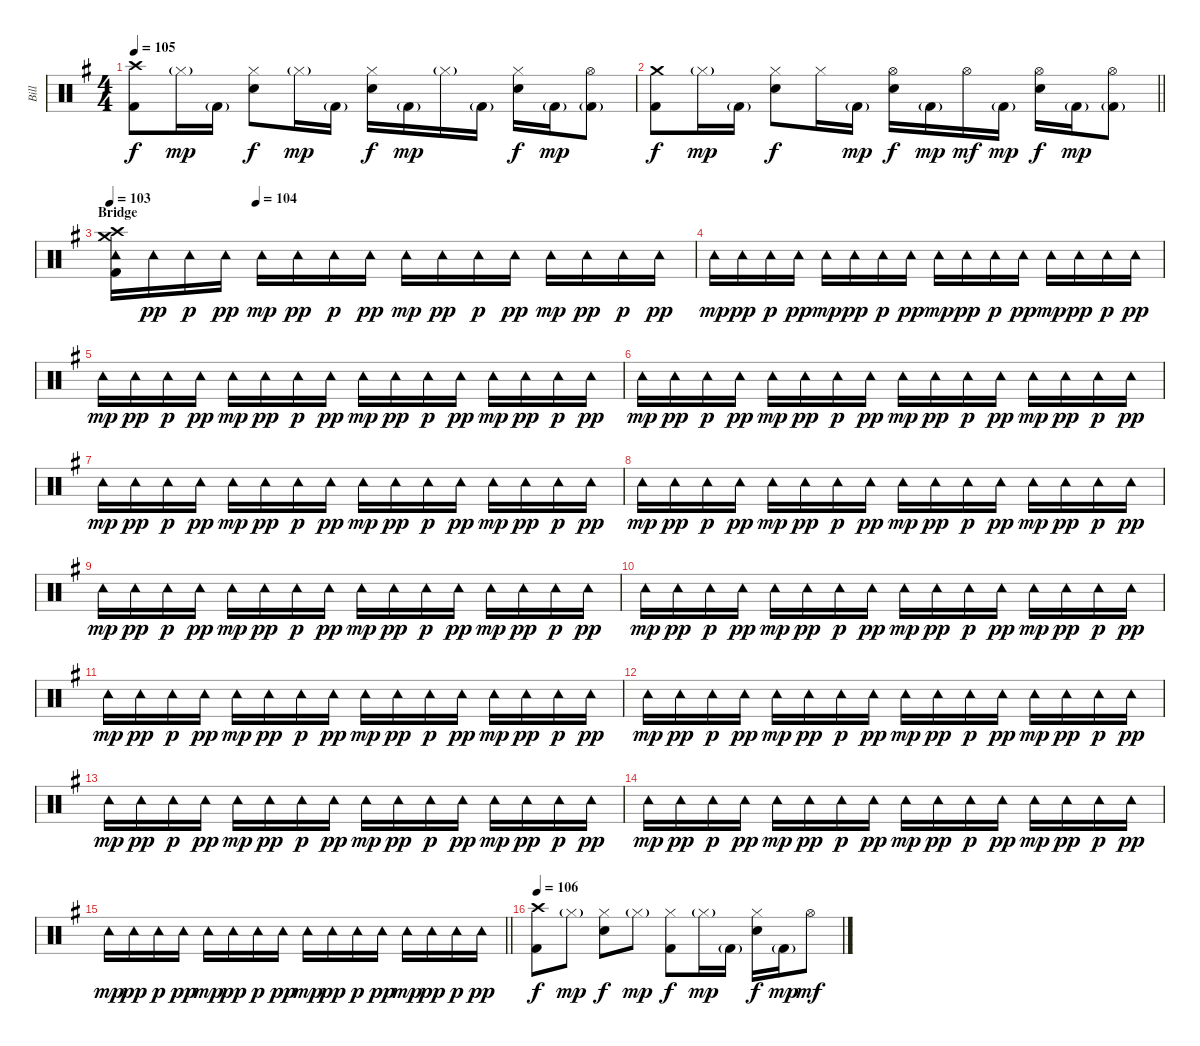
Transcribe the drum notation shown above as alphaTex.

\track ("Bill" "Bill") {instrument percussion}
\staff {score}
\articulation defaults
\ts (4 4)
\tempo 105
\clef neutral
\ks eminor
("Crash high (hit)" "Kick (hit) 2").8{dy f} "Hi-Hat (closed)"{g}.16{dy mp} "Kick (hit) 2"{g}.16 ("Hi-Hat (closed)" "Electric Snare (hit)").8{dy f} "Hi-Hat (closed)"{g}.16{dy mp} "Kick (hit) 2"{g}.16 ("Hi-Hat (closed)" "Electric Snare (hit)").16{dy f} "Kick (hit) 2"{g}.16{dy mp} "Hi-Hat (closed)"{g}.16 "Kick (hit) 2"{g}.16 ("Hi-Hat (closed)" "Electric Snare (hit)").16{dy f} "Kick (hit) 2"{g}.16{dy mp} ("Hi-Hat (open)" "Kick (hit) 2"{g}).8 |
\barLineRight lightlight
("Crash medium (hit)" "Kick (hit) 2").8{dy f} "Hi-Hat (closed)"{g}.16{dy mp} "Kick (hit) 2"{g}.16 ("Hi-Hat (closed)" "Electric Snare (hit)").8{dy f} "Hi-Hat (closed)".16 "Kick (hit) 2"{g}.16{dy mp} ("Hi-Hat (open)" "Electric Snare (hit)").16{dy f} "Kick (hit) 2"{g}.16{dy mp} "Hi-Hat (open)".16{dy mf} "Kick (hit) 2"{g}.16{dy mp} ("Hi-Hat (open)" "Electric Snare (hit)").16{dy f} "Kick (hit) 2"{g}.16{dy mp} ("Hi-Hat (open)" "Kick (hit) 2"{g}).8 |
\section ("" "Bridge")
\tempo 103
\tempo (104 0.25)
("Crash high (hit)" "Crash medium (hit)" "Tambourine (hit)" "Kick (hit) 2").16 "Tambourine (hit)".16{dy pp} "Tambourine (hit)".16{dy p} "Tambourine (hit)".16{dy pp} "Tambourine (hit)".16{dy mp} "Tambourine (hit)".16{dy pp} "Tambourine (hit)".16{dy p} "Tambourine (hit)".16{dy pp} "Tambourine (hit)".16{dy mp} "Tambourine (hit)".16{dy pp} "Tambourine (hit)".16{dy p} "Tambourine (hit)".16{dy pp} "Tambourine (hit)".16{dy mp} "Tambourine (hit)".16{dy pp} "Tambourine (hit)".16{dy p} "Tambourine (hit)".16{dy pp} |
"Tambourine (hit)".16{dy mp} "Tambourine (hit)".16{dy pp} "Tambourine (hit)".16{dy p} "Tambourine (hit)".16{dy pp} "Tambourine (hit)".16{dy mp} "Tambourine (hit)".16{dy pp} "Tambourine (hit)".16{dy p} "Tambourine (hit)".16{dy pp} "Tambourine (hit)".16{dy mp} "Tambourine (hit)".16{dy pp} "Tambourine (hit)".16{dy p} "Tambourine (hit)".16{dy pp} "Tambourine (hit)".16{dy mp} "Tambourine (hit)".16{dy pp} "Tambourine (hit)".16{dy p} "Tambourine (hit)".16{dy pp} |
"Tambourine (hit)".16{dy mp} "Tambourine (hit)".16{dy pp} "Tambourine (hit)".16{dy p} "Tambourine (hit)".16{dy pp} "Tambourine (hit)".16{dy mp} "Tambourine (hit)".16{dy pp} "Tambourine (hit)".16{dy p} "Tambourine (hit)".16{dy pp} "Tambourine (hit)".16{dy mp} "Tambourine (hit)".16{dy pp} "Tambourine (hit)".16{dy p} "Tambourine (hit)".16{dy pp} "Tambourine (hit)".16{dy mp} "Tambourine (hit)".16{dy pp} "Tambourine (hit)".16{dy p} "Tambourine (hit)".16{dy pp} |
"Tambourine (hit)".16{dy mp} "Tambourine (hit)".16{dy pp} "Tambourine (hit)".16{dy p} "Tambourine (hit)".16{dy pp} "Tambourine (hit)".16{dy mp} "Tambourine (hit)".16{dy pp} "Tambourine (hit)".16{dy p} "Tambourine (hit)".16{dy pp} "Tambourine (hit)".16{dy mp} "Tambourine (hit)".16{dy pp} "Tambourine (hit)".16{dy p} "Tambourine (hit)".16{dy pp} "Tambourine (hit)".16{dy mp} "Tambourine (hit)".16{dy pp} "Tambourine (hit)".16{dy p} "Tambourine (hit)".16{dy pp} |
"Tambourine (hit)".16{dy mp} "Tambourine (hit)".16{dy pp} "Tambourine (hit)".16{dy p} "Tambourine (hit)".16{dy pp} "Tambourine (hit)".16{dy mp} "Tambourine (hit)".16{dy pp} "Tambourine (hit)".16{dy p} "Tambourine (hit)".16{dy pp} "Tambourine (hit)".16{dy mp} "Tambourine (hit)".16{dy pp} "Tambourine (hit)".16{dy p} "Tambourine (hit)".16{dy pp} "Tambourine (hit)".16{dy mp} "Tambourine (hit)".16{dy pp} "Tambourine (hit)".16{dy p} "Tambourine (hit)".16{dy pp} |
"Tambourine (hit)".16{dy mp} "Tambourine (hit)".16{dy pp} "Tambourine (hit)".16{dy p} "Tambourine (hit)".16{dy pp} "Tambourine (hit)".16{dy mp} "Tambourine (hit)".16{dy pp} "Tambourine (hit)".16{dy p} "Tambourine (hit)".16{dy pp} "Tambourine (hit)".16{dy mp} "Tambourine (hit)".16{dy pp} "Tambourine (hit)".16{dy p} "Tambourine (hit)".16{dy pp} "Tambourine (hit)".16{dy mp} "Tambourine (hit)".16{dy pp} "Tambourine (hit)".16{dy p} "Tambourine (hit)".16{dy pp} |
"Tambourine (hit)".16{dy mp} "Tambourine (hit)".16{dy pp} "Tambourine (hit)".16{dy p} "Tambourine (hit)".16{dy pp} "Tambourine (hit)".16{dy mp} "Tambourine (hit)".16{dy pp} "Tambourine (hit)".16{dy p} "Tambourine (hit)".16{dy pp} "Tambourine (hit)".16{dy mp} "Tambourine (hit)".16{dy pp} "Tambourine (hit)".16{dy p} "Tambourine (hit)".16{dy pp} "Tambourine (hit)".16{dy mp} "Tambourine (hit)".16{dy pp} "Tambourine (hit)".16{dy p} "Tambourine (hit)".16{dy pp} |
"Tambourine (hit)".16{dy mp} "Tambourine (hit)".16{dy pp} "Tambourine (hit)".16{dy p} "Tambourine (hit)".16{dy pp} "Tambourine (hit)".16{dy mp} "Tambourine (hit)".16{dy pp} "Tambourine (hit)".16{dy p} "Tambourine (hit)".16{dy pp} "Tambourine (hit)".16{dy mp} "Tambourine (hit)".16{dy pp} "Tambourine (hit)".16{dy p} "Tambourine (hit)".16{dy pp} "Tambourine (hit)".16{dy mp} "Tambourine (hit)".16{dy pp} "Tambourine (hit)".16{dy p} "Tambourine (hit)".16{dy pp} |
"Tambourine (hit)".16{dy mp} "Tambourine (hit)".16{dy pp} "Tambourine (hit)".16{dy p} "Tambourine (hit)".16{dy pp} "Tambourine (hit)".16{dy mp} "Tambourine (hit)".16{dy pp} "Tambourine (hit)".16{dy p} "Tambourine (hit)".16{dy pp} "Tambourine (hit)".16{dy mp} "Tambourine (hit)".16{dy pp} "Tambourine (hit)".16{dy p} "Tambourine (hit)".16{dy pp} "Tambourine (hit)".16{dy mp} "Tambourine (hit)".16{dy pp} "Tambourine (hit)".16{dy p} "Tambourine (hit)".16{dy pp} |
"Tambourine (hit)".16{dy mp} "Tambourine (hit)".16{dy pp} "Tambourine (hit)".16{dy p} "Tambourine (hit)".16{dy pp} "Tambourine (hit)".16{dy mp} "Tambourine (hit)".16{dy pp} "Tambourine (hit)".16{dy p} "Tambourine (hit)".16{dy pp} "Tambourine (hit)".16{dy mp} "Tambourine (hit)".16{dy pp} "Tambourine (hit)".16{dy p} "Tambourine (hit)".16{dy pp} "Tambourine (hit)".16{dy mp} "Tambourine (hit)".16{dy pp} "Tambourine (hit)".16{dy p} "Tambourine (hit)".16{dy pp} |
"Tambourine (hit)".16{dy mp} "Tambourine (hit)".16{dy pp} "Tambourine (hit)".16{dy p} "Tambourine (hit)".16{dy pp} "Tambourine (hit)".16{dy mp} "Tambourine (hit)".16{dy pp} "Tambourine (hit)".16{dy p} "Tambourine (hit)".16{dy pp} "Tambourine (hit)".16{dy mp} "Tambourine (hit)".16{dy pp} "Tambourine (hit)".16{dy p} "Tambourine (hit)".16{dy pp} "Tambourine (hit)".16{dy mp} "Tambourine (hit)".16{dy pp} "Tambourine (hit)".16{dy p} "Tambourine (hit)".16{dy pp} |
"Tambourine (hit)".16{dy mp} "Tambourine (hit)".16{dy pp} "Tambourine (hit)".16{dy p} "Tambourine (hit)".16{dy pp} "Tambourine (hit)".16{dy mp} "Tambourine (hit)".16{dy pp} "Tambourine (hit)".16{dy p} "Tambourine (hit)".16{dy pp} "Tambourine (hit)".16{dy mp} "Tambourine (hit)".16{dy pp} "Tambourine (hit)".16{dy p} "Tambourine (hit)".16{dy pp} "Tambourine (hit)".16{dy mp} "Tambourine (hit)".16{dy pp} "Tambourine (hit)".16{dy p} "Tambourine (hit)".16{dy pp} |
\barLineRight lightlight "Tambourine (hit)".16{dy mp} "Tambourine (hit)".16{dy pp} "Tambourine (hit)".16{dy p} "Tambourine (hit)".16{dy pp} "Tambourine (hit)".16{dy mp} "Tambourine (hit)".16{dy pp} "Tambourine (hit)".16{dy p} "Tambourine (hit)".16{dy pp} "Tambourine (hit)".16{dy mp} "Tambourine (hit)".16{dy pp} "Tambourine (hit)".16{dy p} "Tambourine (hit)".16{dy pp} "Tambourine (hit)".16{dy mp} "Tambourine (hit)".16{dy pp} "Tambourine (hit)".16{dy p} "Tambourine (hit)".16{dy pp}
|
\section ("" "")
\tempo 106
("Crash high (hit)" "Kick (hit) 2").8{dy f} "Hi-Hat (closed)"{g}.8{dy mp} ("Hi-Hat (closed)" "Electric Snare (hit)").8{dy f} "Hi-Hat (closed)"{g}.8{dy mp} ("Hi-Hat (closed)" "Kick (hit) 2").8{dy f} "Hi-Hat (closed)"{g}.16{dy mp} "Kick (hit) 2"{g}.16 ("Hi-Hat (closed)" "Electric Snare (hit)").16{dy f} "Kick (hit) 2"{g}.16{dy mp} "Hi-Hat (open)".8{dy mf}
